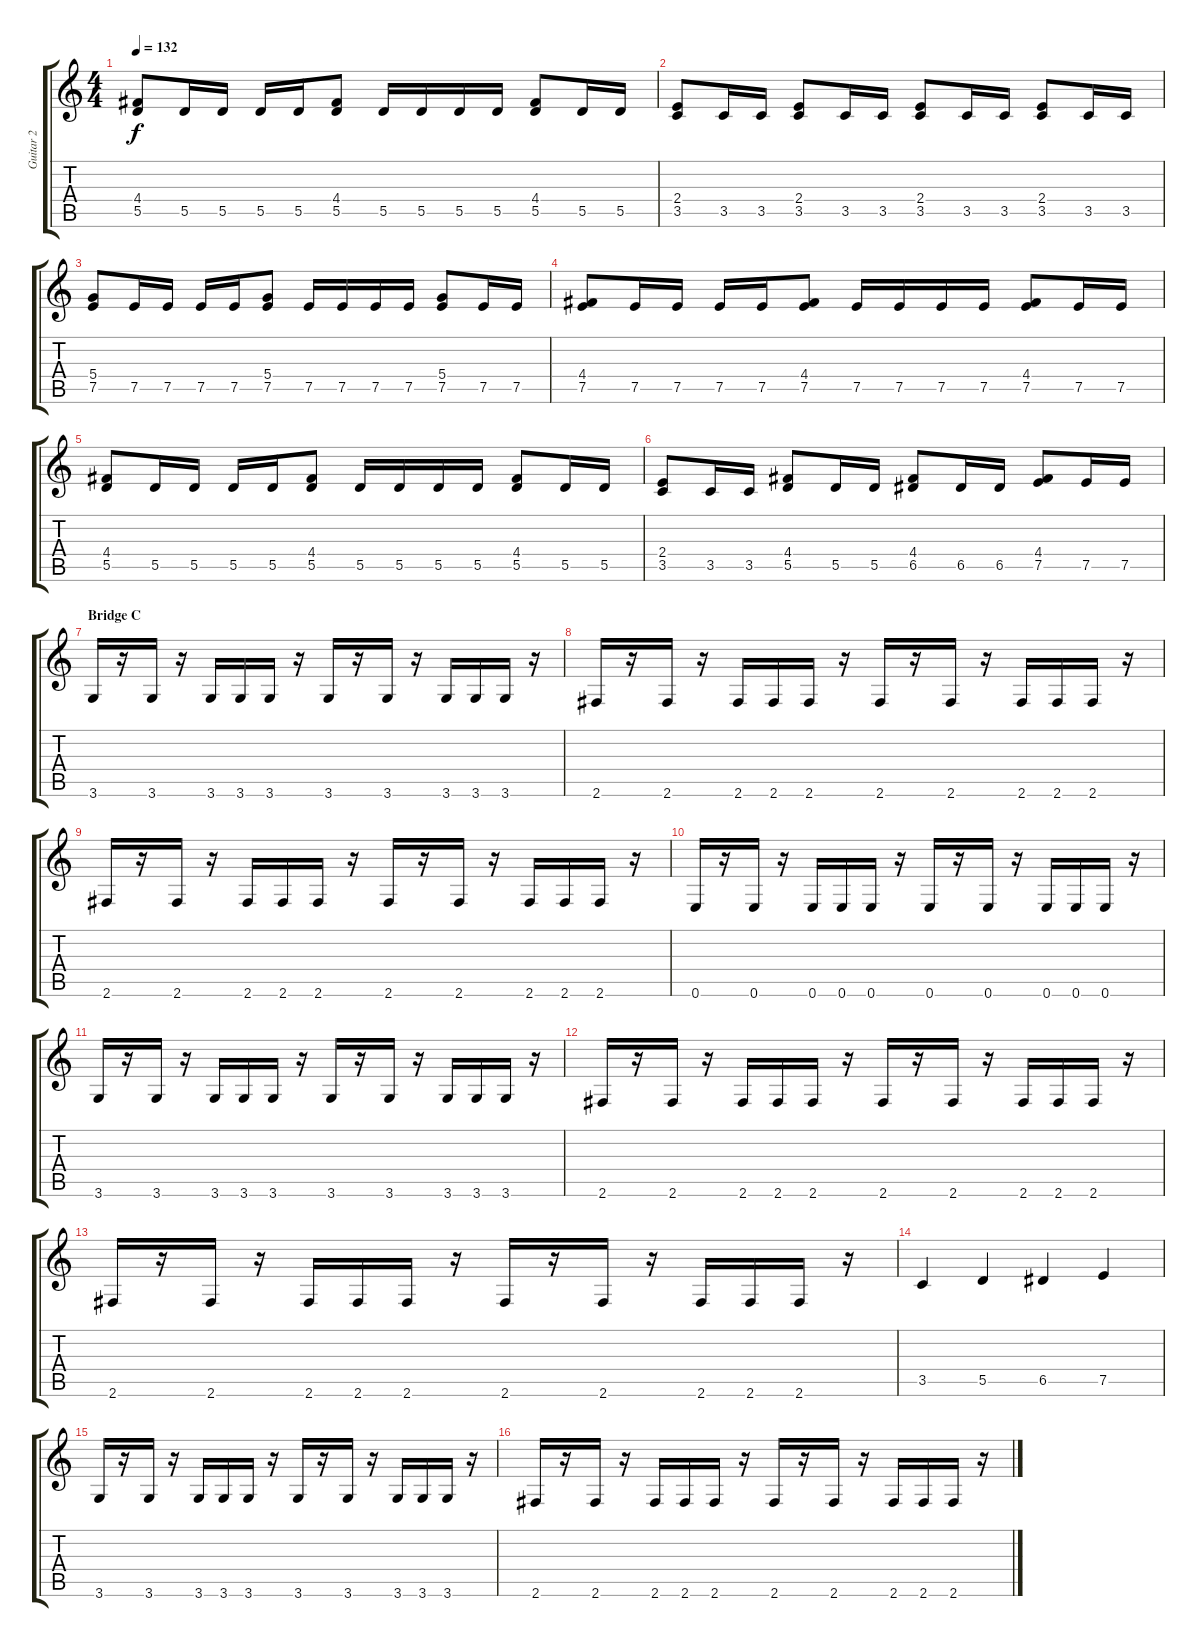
\track ("Guitar 2" "Guitar 2") {instrument distortionguitar}
\staff {score tabs}
\tuning (E4 B3 G3 D3 A2 E2) {hide}
\ts (4 4)
\tempo 132
\clef g2
\ks c
(4.4 5.5).8{dy f} 5.5.16 5.5.16 5.5.16 5.5.16 (4.4 5.5).8 5.5.16 5.5.16 5.5.16 5.5.16 (4.4 5.5).8 5.5.16 5.5.16 |
(2.4 3.5).8 3.5.16 3.5.16 (2.4 3.5).8 3.5.16 3.5.16 (2.4 3.5).8 3.5.16 3.5.16 (2.4 3.5).8 3.5.16 3.5.16 |
(5.4 7.5).8 7.5.16 7.5.16 7.5.16 7.5.16 (5.4 7.5).8 7.5.16 7.5.16 7.5.16 7.5.16 (5.4 7.5).8 7.5.16 7.5.16 |
(4.4 7.5).8 7.5.16 7.5.16 7.5.16 7.5.16 (4.4 7.5).8 7.5.16 7.5.16 7.5.16 7.5.16 (4.4 7.5).8 7.5.16 7.5.16 |
(4.4 5.5).8 5.5.16 5.5.16 5.5.16 5.5.16 (4.4 5.5).8 5.5.16 5.5.16 5.5.16 5.5.16 (4.4 5.5).8 5.5.16 5.5.16 |
(2.4 3.5).8 3.5.16 3.5.16 (4.4 5.5).8 5.5.16 5.5.16 (4.4 6.5).8 6.5.16 6.5.16 (4.4 7.5).8 7.5.16 7.5.16 |
\section ("" "Bridge C")
3.6.16 r.16 3.6.16 r.16 3.6.16 3.6.16 3.6.16 r.16 3.6.16 r.16 3.6.16 r.16 3.6.16 3.6.16 3.6.16 r.16 |
2.6.16 r.16 2.6.16 r.16 2.6.16 2.6.16 2.6.16 r.16 2.6.16 r.16 2.6.16 r.16 2.6.16 2.6.16 2.6.16 r.16 |
2.6.16 r.16 2.6.16 r.16 2.6.16 2.6.16 2.6.16 r.16 2.6.16 r.16 2.6.16 r.16 2.6.16 2.6.16 2.6.16 r.16 |
0.6.16 r.16 0.6.16 r.16 0.6.16 0.6.16 0.6.16 r.16 0.6.16 r.16 0.6.16 r.16 0.6.16 0.6.16 0.6.16 r.16 |
3.6.16 r.16 3.6.16 r.16 3.6.16 3.6.16 3.6.16 r.16 3.6.16 r.16 3.6.16 r.16 3.6.16 3.6.16 3.6.16 r.16 |
2.6.16 r.16 2.6.16 r.16 2.6.16 2.6.16 2.6.16 r.16 2.6.16 r.16 2.6.16 r.16 2.6.16 2.6.16 2.6.16 r.16 |
2.6.16 r.16 2.6.16 r.16 2.6.16 2.6.16 2.6.16 r.16 2.6.16 r.16 2.6.16 r.16 2.6.16 2.6.16 2.6.16 r.16 |
3.5.4 5.5.4 6.5.4 7.5.4 |
3.6.16 r.16 3.6.16 r.16 3.6.16 3.6.16 3.6.16 r.16 3.6.16 r.16 3.6.16 r.16 3.6.16 3.6.16 3.6.16 r.16 |
2.6.16 r.16 2.6.16 r.16 2.6.16 2.6.16 2.6.16 r.16 2.6.16 r.16 2.6.16 r.16 2.6.16 2.6.16 2.6.16 r.16
